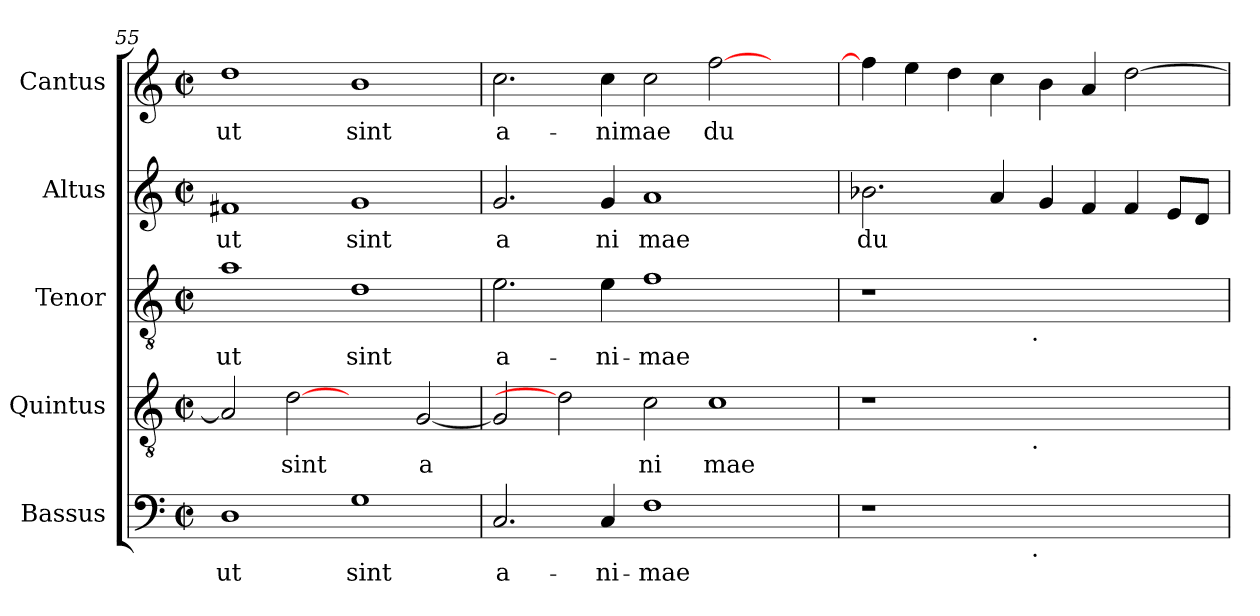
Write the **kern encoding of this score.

**kern	**text	**kern	**text	**kern	**text	**kern	**text	**kern	**text
*part5	*part5	*part4	*part4	*part3	*part3	*part2	*part2	*part1	*part1
*staff5	*staff5	*staff4	*staff4	*staff3	*staff3	*staff2	*staff2	*staff1	*staff1
*I"Bassus	*	*I"Quintus	*	*I"Tenor	*	*I"Altus	*	*I"Cantus	*
*clefF4	*	*clefGv2	*	*clefGv2	*	*clefG2	*	*clefG2	*
*k[]	*	*k[]	*	*k[]	*	*k[]	*	*k[]	*
*C:	*	*C:	*	*C:	*	*C:	*	*C:	*
*M2/2	*	*M2/2	*	*M2/2	*	*M2/2	*	*M2/2	*
*met(c|)	*	*met(c|)	*	*met(c|)	*	*met(c|)	*	*met(c|)	*
=55	=55	=55	=55	=55	=55	=55	=55	=55	=55
!	!LO:LY:b:cj	!	!LO:LY:b:cj	!	!LO:LY:b	!	!LO:LY:b:cj	!	!LO:LY:b:cj
1D	ut	2A/]	.	1a	ut	1f#X	ut	1dd	ut
!	!	!	!LO:LY:b:cj	!	!	!	!	!	!
.	.	[2d	sint	.	.	.	.	.	.
!	!LO:LY:b:cj	!	!	!	!LO:LY:b	!	!LO:LY:b:cj	!	!LO:LY:b:cj
1G	sint	2ryy	.	1d	sint	1g	sint	1b	sint
!	!	!	!LO:LY:b:cj	!	!	!	!	!	!
.	.	[>2G/	a	.	.	.	.	.	.
!!LO:PB:g=z
=56	=56	=56	=56	=56	=56	=56	=56	=56	=56
!	!LO:LY:b:cj	!	!LO:LY:b:cj	!	!LO:LY:b	!	!LO:LY:b:cj	!	!LO:LY:b:cj
2.C/	a-	2G/]	.	2.e\	a-	2.g/	a	2.cc\	a-
.	.	2d]	.	.	.	.	.	.	.
!	!LO:LY:b:cj	!	!	!	!LO:LY:b	!	!LO:LY:b:cj	!	!LO:LY:b:cj
4C/	-ni-	.	.	4e\	-ni-	4g/	ni	4cc\	-nimae
!	!LO:LY:b:cj	!	!LO:LY:b:cj	!	!LO:LY:b	!	!LO:LY:b:cj	!	!LO:LY:b:cj
1F	-mae	2c\	ni	1f	-mae	1a	mae	2cc\	.
!	!	!	!LO:LY:b:cj	!	!	!	!	!	!LO:LY:b:cj
.	.	1c	mae	.	.	.	.	[>2ff\	du-
2ryy	.	.	.	2ryy	.	2ryy	.	2ryy	.
=57	=57	=57	=57	=57	=57	=57	=57	=57	=57
!	!	!	!	!	!	!	!LO:LY:b:cj	!	!LO:LY:b:cj
*^	*	*^	*	*^	*	*	*	*	*
1r	2ryy	.	1r	2ryy	.	1r	2ryy	.	2.b-X\	du	4ff\]	--
!	!	!	!	!	!	!	!	!	!	!	!	!LO:LY:b:cj
.	.	.	.	.	.	.	.	.	.	.	4ee\	--
!	!	!	!	!	!	!	!	!	!	!	!	!LO:LY:b:cj
.	4ryy	.	.	4ryy	.	.	4ryy	.	.	.	4dd\	--
!	!	!	!	!	!	!	!	!	!	!LO:LY:b:cj	!	!LO:LY:b:cj
.	8...ryy	.	.	8...ryy	.	.	8...ryy	.	4a/	.	4cc\	--
!	!	!	!	!	!	!	!LO:TX:b:t=.	!	!	!	!	!
!	!	!	!	!LO:TX:b:t=.	!	!	!	!	!	!	!	!
!	!LO:TX:b:t=.	!	!	!	!	!	!	!	!	!	!	!
.	1ryy	.	.	1ryy	.	.	1ryy	.	.	.	.	.
!	!	!	!	!	!	!	!	!	!	!LO:LY:b:cj	!	!LO:LY:b:cj
1ryy	.	.	1ryy	.	.	1ryy	.	.	4g/	.	4b\	--
!	!	!	!	!	!	!	!	!	!	!LO:LY:b:cj	!	!LO:LY:b:cj
.	.	.	.	.	.	.	.	.	4f/	.	4a/	--
!	!	!	!	!	!	!	!	!	!	!LO:LY:b:cj	!	!LO:LY:b:cj
.	.	.	.	.	.	.	.	.	4f/	.	[>2dd\	--
!	!	!	!	!	!	!	!	!	!	!LO:LY:b:cj	!	!
.	.	.	.	.	.	.	.	.	8e/L	.	.	.
!	!	!	!	!	!	!	!	!	!	!LO:LY:b:cj	!	!
.	.	.	.	.	.	.	.	.	8d/J	.	.	.
.	64ryy	.	.	64ryy	.	.	64ryy	.	.	.	.	.
*v	*v	*	*	*	*	*v	*v	*	*	*	*	*
*	*	*v	*v	*	*	*	*	*	*	*
=	=	=	=	=	=	=	=	=	=
*-	*-	*-	*-	*-	*-	*-	*-	*-	*-
